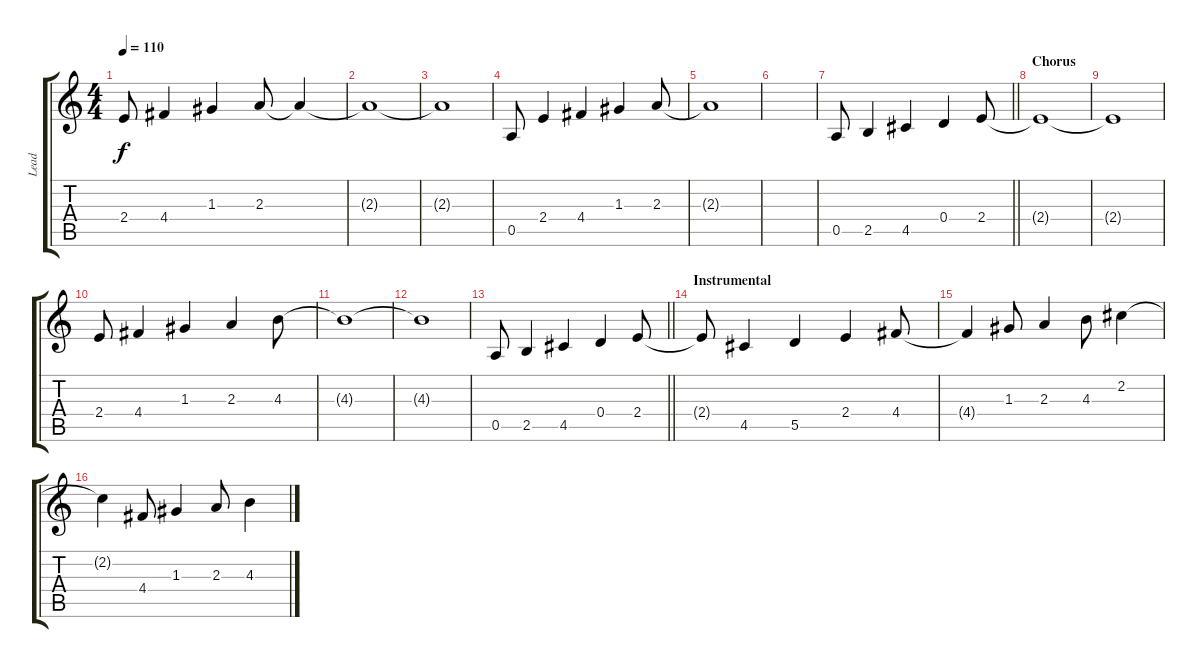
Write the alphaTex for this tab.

\track ("Lead" "Lead") {instrument distortionguitar}
\staff {score tabs}
\tuning (E4 B3 G3 D3 A2 E2) {hide}
\ts (4 4)
\tempo 110
\clef g2
\ks c
2.4{t}.8{dy f} 4.4.4 1.3.4 2.3.8 2.3{t}.4 |
2.3{t}.1 |
2.3{t}.1 |
0.5.8 2.4.4 4.4.4 1.3.4 2.3.8 |
2.3{t}.1 |
|
\barLineRight lightlight
0.5.8 2.5.4 4.5.4 0.4.4 2.4.8 |
\section ("" "Chorus")
2.4{t}.1 |
2.4{t}.1 |
2.4.8 4.4.4 1.3.4 2.3.4 4.3.8 |
4.3{t}.1 |
4.3{t}.1 |
\barLineRight lightlight
0.5.8 2.5.4 4.5.4 0.4.4 2.4.8 |
\section ("" "Instrumental")
2.4{t}.8 4.5.4 5.5.4 2.4.4 4.4.8 |
4.4{t}.4 1.3.8 2.3.4 4.3.8 2.2.4 |
2.2{t}.4 4.4.8 1.3.4 2.3.8 4.3.4
